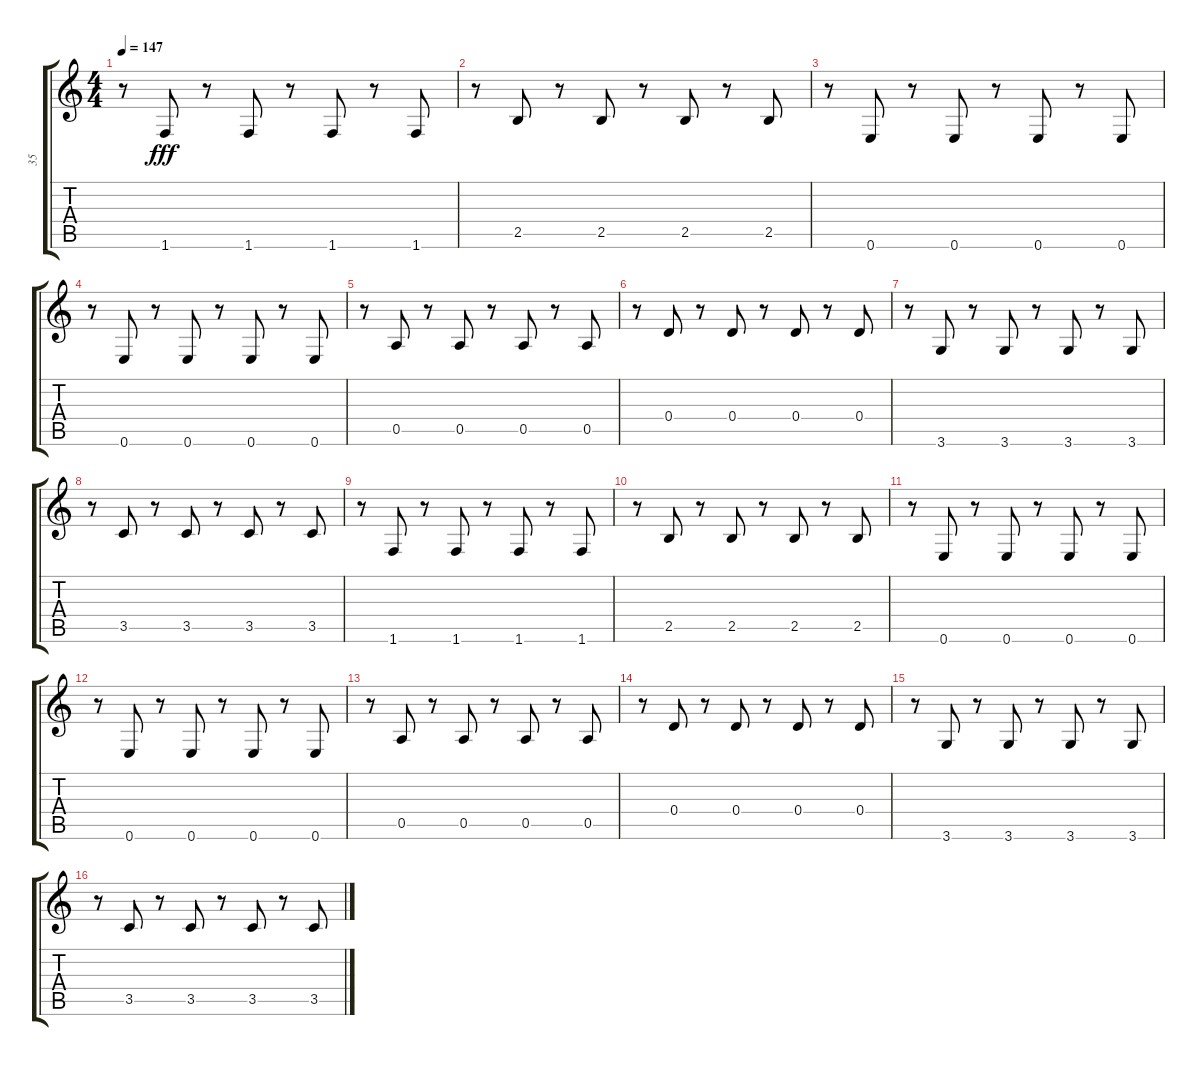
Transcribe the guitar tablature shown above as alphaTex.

\track ("35" "35") {instrument fretlessbass}
\staff {score tabs}
\tuning (E4 B3 G3 D3 A2 E2) {hide}
\ts (4 4)
\tempo 147
\clef g2
\ks c
r.8{dy fff} 1.6.8 r.8 1.6.8 r.8 1.6.8 r.8 1.6.8 |
r.8 2.5.8 r.8 2.5.8 r.8 2.5.8 r.8 2.5.8 |
r.8 0.6.8 r.8 0.6.8 r.8 0.6.8 r.8 0.6.8 |
r.8 0.6.8 r.8 0.6.8 r.8 0.6.8 r.8 0.6.8 |
r.8 0.5.8 r.8 0.5.8 r.8 0.5.8 r.8 0.5.8 |
r.8 0.4.8 r.8 0.4.8 r.8 0.4.8 r.8 0.4.8 |
r.8 3.6.8 r.8 3.6.8 r.8 3.6.8 r.8 3.6.8 |
r.8 3.5.8 r.8 3.5.8 r.8 3.5.8 r.8 3.5.8 |
r.8 1.6.8 r.8 1.6.8 r.8 1.6.8 r.8 1.6.8 |
r.8 2.5.8 r.8 2.5.8 r.8 2.5.8 r.8 2.5.8 |
r.8 0.6.8 r.8 0.6.8 r.8 0.6.8 r.8 0.6.8 |
r.8 0.6.8 r.8 0.6.8 r.8 0.6.8 r.8 0.6.8 |
r.8 0.5.8 r.8 0.5.8 r.8 0.5.8 r.8 0.5.8 |
r.8 0.4.8 r.8 0.4.8 r.8 0.4.8 r.8 0.4.8 |
r.8 3.6.8 r.8 3.6.8 r.8 3.6.8 r.8 3.6.8 |
r.8 3.5.8 r.8 3.5.8 r.8 3.5.8 r.8 3.5.8
